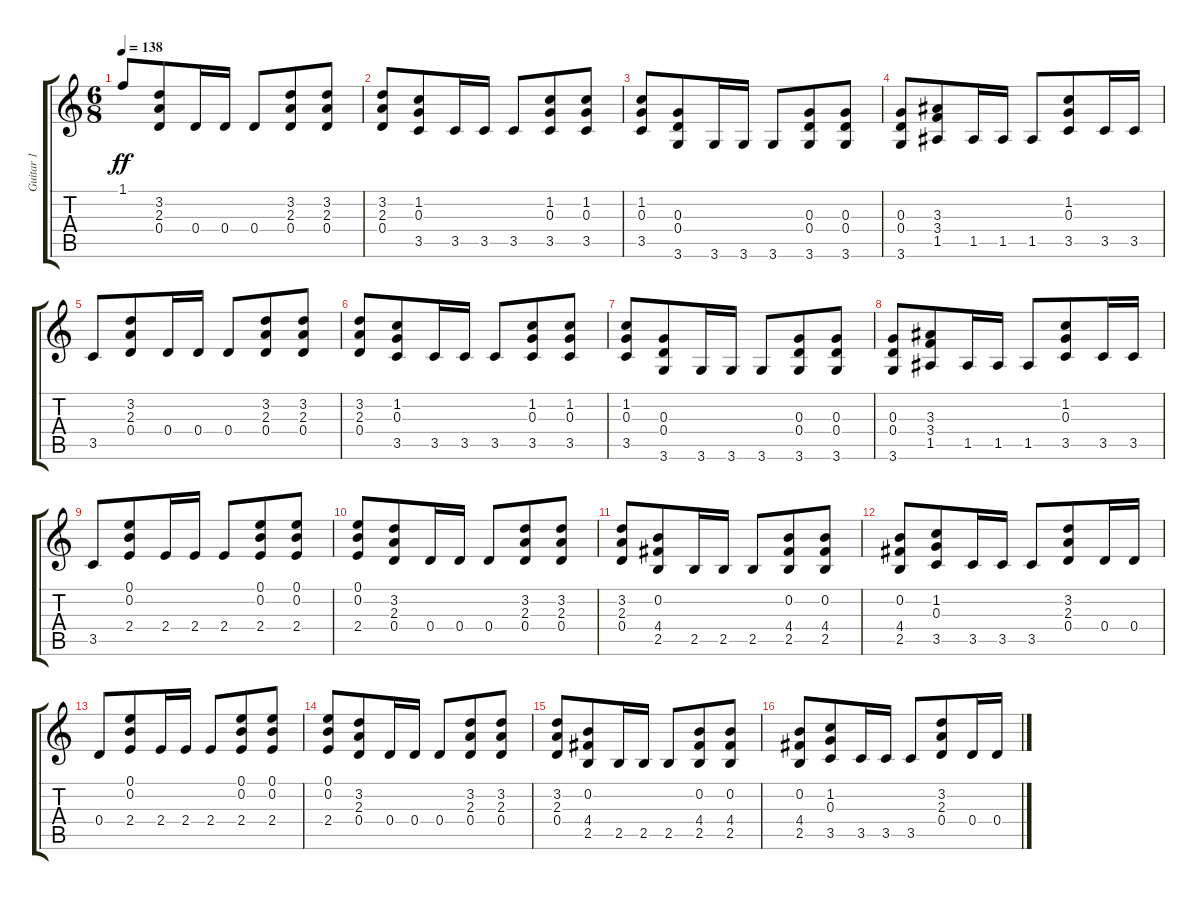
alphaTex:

\track ("Guitar 1" "Guitar 1") {instrument acousticguitarsteel}
\staff {score tabs}
\tuning (E4 B3 G3 D3 A2 E2) {hide}
\ts (6 8)
\tempo 138
\clef g2
\ks c
1.1.8{dy ff} (3.2 2.3 0.4).8 0.4.16 0.4.16 0.4.8 (3.2 2.3 0.4).8 (3.2 2.3 0.4).8 |
(3.2 2.3 0.4).8 (1.2 0.3 3.5).8 3.5.16 3.5.16 3.5.8 (1.2 0.3 3.5).8 (1.2 0.3 3.5).8 |
(1.2 0.3 3.5).8 (0.3 0.4 3.6).8 3.6.16 3.6.16 3.6.8 (0.3 0.4 3.6).8 (0.3 0.4 3.6).8 |
(0.3 0.4 3.6).8 (3.3 3.4 1.5).8 1.5.16 1.5.16 1.5.8 (1.2 0.3 3.5).8 3.5.16 3.5.16 |
3.5.8 (3.2 2.3 0.4).8 0.4.16 0.4.16 0.4.8 (3.2 2.3 0.4).8 (3.2 2.3 0.4).8 |
(3.2 2.3 0.4).8 (1.2 0.3 3.5).8 3.5.16 3.5.16 3.5.8 (1.2 0.3 3.5).8 (1.2 0.3 3.5).8 |
(1.2 0.3 3.5).8 (0.3 0.4 3.6).8 3.6.16 3.6.16 3.6.8 (0.3 0.4 3.6).8 (0.3 0.4 3.6).8 |
(0.3 0.4 3.6).8 (3.3 3.4 1.5).8 1.5.16 1.5.16 1.5.8 (1.2 0.3 3.5).8 3.5.16 3.5.16 |
3.5.8 (0.1 0.2 2.4).8 2.4.16 2.4.16 2.4.8 (0.1 0.2 2.4).8 (0.1 0.2 2.4).8 |
(0.1 0.2 2.4).8 (3.2 2.3 0.4).8 0.4.16 0.4.16 0.4.8 (3.2 2.3 0.4).8 (3.2 2.3 0.4).8 |
(3.2 2.3 0.4).8 (0.2 4.4 2.5).8 2.5.16 2.5.16 2.5.8 (0.2 4.4 2.5).8 (0.2 4.4 2.5).8 |
(0.2 4.4 2.5).8 (1.2 0.3 3.5).8 3.5.16 3.5.16 3.5.8 (3.2 2.3 0.4).8 0.4.16 0.4.16 |
0.4.8 (0.1 0.2 2.4).8 2.4.16 2.4.16 2.4.8 (0.1 0.2 2.4).8 (0.1 0.2 2.4).8 |
(0.1 0.2 2.4).8 (3.2 2.3 0.4).8 0.4.16 0.4.16 0.4.8 (3.2 2.3 0.4).8 (3.2 2.3 0.4).8 |
(3.2 2.3 0.4).8 (0.2 4.4 2.5).8 2.5.16 2.5.16 2.5.8 (0.2 4.4 2.5).8 (0.2 4.4 2.5).8 |
(0.2 4.4 2.5).8 (1.2 0.3 3.5).8 3.5.16 3.5.16 3.5.8 (3.2 2.3 0.4).8 0.4.16 0.4.16
